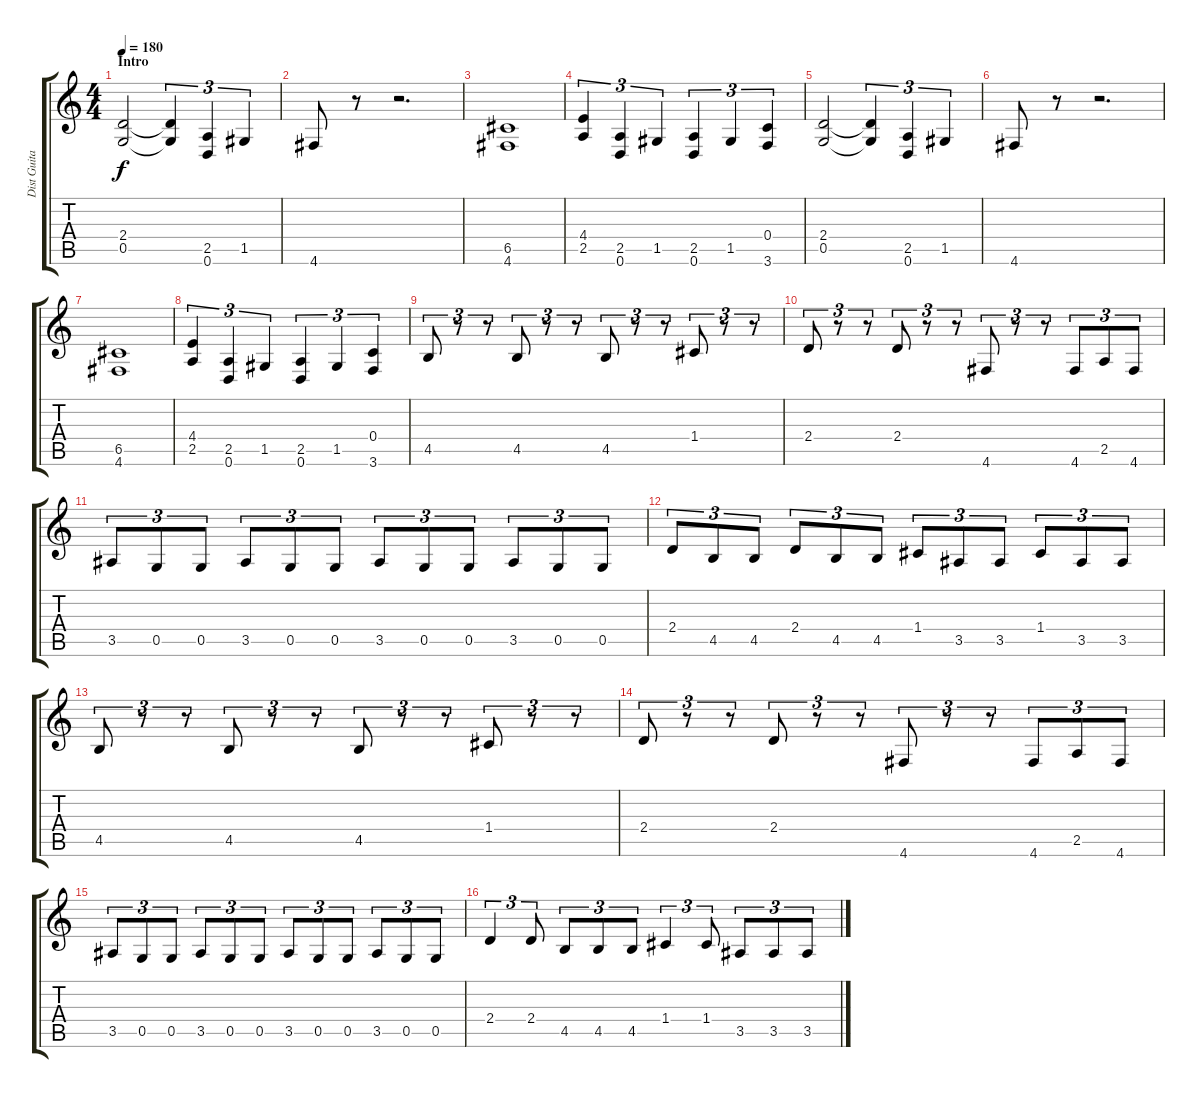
\track ("Dist Guitar 2" "Dist Guita") {instrument distortionguitar}
\staff {score tabs}
\tuning (D4 A3 F3 C3 G2 D2) {hide}
\ts (4 4)
\section ("" "Intro")
\tempo 180
\clef g2
\ks c
(2.4 0.5).2{dy f instrument distortionguitar} (2.4{t} 0.5{t}).4{tu (3 2)} (2.5 0.6).4{tu (3 2)} 1.5.4{tu (3 2)} |
4.6.8 r.8 r.2{d} |
(6.5 4.6).1 |
(4.4 2.5).4{tu (3 2)} (2.5 0.6).4{tu (3 2)} 1.5.4{tu (3 2)} (2.5 0.6).4{tu (3 2)} 1.5.4{tu (3 2)} (0.4 3.6).4{tu (3 2)} |
(2.4 0.5).2 (2.4{t} 0.5{t}).4{tu (3 2)} (2.5 0.6).4{tu (3 2)} 1.5.4{tu (3 2)} |
4.6.8 r.8 r.2{d} |
(6.5 4.6).1 |
(4.4 2.5).4{tu (3 2)} (2.5 0.6).4{tu (3 2)} 1.5.4{tu (3 2)} (2.5 0.6).4{tu (3 2)} 1.5.4{tu (3 2)} (0.4 3.6).4{tu (3 2)} |
4.5.8{tu (3 2)} r.8{tu (3 2)} r.8{tu (3 2)} 4.5.8{tu (3 2)} r.8{tu (3 2)} r.8{tu (3 2)} 4.5.8{tu (3 2)} r.8{tu (3 2)} r.8{tu (3 2)} 1.4.8{tu (3 2)} r.8{tu (3 2)} r.8{tu (3 2)} |
2.4.8{tu (3 2)} r.8{tu (3 2)} r.8{tu (3 2)} 2.4.8{tu (3 2)} r.8{tu (3 2)} r.8{tu (3 2)} 4.6.8{tu (3 2)} r.8{tu (3 2)} r.8{tu (3 2)} 4.6.8{tu (3 2)} 2.5.8{tu (3 2)} 4.6.8{tu (3 2)} |
3.5.8{tu (3 2)} 0.5.8{tu (3 2)} 0.5.8{tu (3 2)} 3.5.8{tu (3 2)} 0.5.8{tu (3 2)} 0.5.8{tu (3 2)} 3.5.8{tu (3 2)} 0.5.8{tu (3 2)} 0.5.8{tu (3 2)} 3.5.8{tu (3 2)} 0.5.8{tu (3 2)} 0.5.8{tu (3 2)} |
2.4.8{tu (3 2)} 4.5.8{tu (3 2)} 4.5.8{tu (3 2)} 2.4.8{tu (3 2)} 4.5.8{tu (3 2)} 4.5.8{tu (3 2)} 1.4.8{tu (3 2)} 3.5.8{tu (3 2)} 3.5.8{tu (3 2)} 1.4.8{tu (3 2)} 3.5.8{tu (3 2)} 3.5.8{tu (3 2)} |
4.5.8{tu (3 2)} r.8{tu (3 2)} r.8{tu (3 2)} 4.5.8{tu (3 2)} r.8{tu (3 2)} r.8{tu (3 2)} 4.5.8{tu (3 2)} r.8{tu (3 2)} r.8{tu (3 2)} 1.4.8{tu (3 2)} r.8{tu (3 2)} r.8{tu (3 2)} |
2.4.8{tu (3 2)} r.8{tu (3 2)} r.8{tu (3 2)} 2.4.8{tu (3 2)} r.8{tu (3 2)} r.8{tu (3 2)} 4.6.8{tu (3 2)} r.8{tu (3 2)} r.8{tu (3 2)} 4.6.8{tu (3 2)} 2.5.8{tu (3 2)} 4.6.8{tu (3 2)} |
3.5.8{tu (3 2)} 0.5.8{tu (3 2)} 0.5.8{tu (3 2)} 3.5.8{tu (3 2)} 0.5.8{tu (3 2)} 0.5.8{tu (3 2)} 3.5.8{tu (3 2)} 0.5.8{tu (3 2)} 0.5.8{tu (3 2)} 3.5.8{tu (3 2)} 0.5.8{tu (3 2)} 0.5.8{tu (3 2)} |
2.4.4{tu (3 2)} 2.4.8{tu (3 2)} 4.5.8{tu (3 2)} 4.5.8{tu (3 2)} 4.5.8{tu (3 2)} 1.4.4{tu (3 2)} 1.4.8{tu (3 2)} 3.5.8{tu (3 2)} 3.5.8{tu (3 2)} 3.5.8{tu (3 2)}
